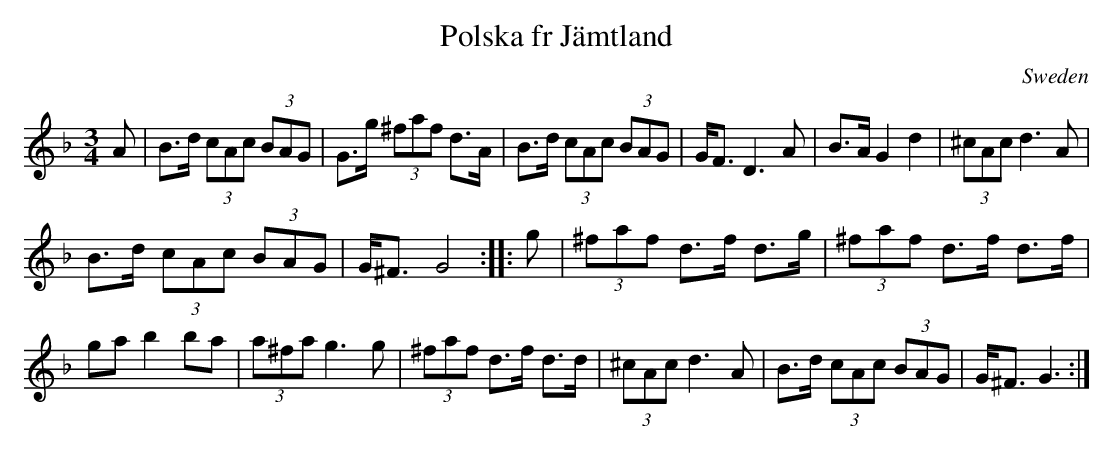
X:1
T:Polska fr Jämtland
M:3/4
O:Sweden
K:G dorian
A|\
B>d (3cAc (3BAG|G>g (3^faf d>A |\
B>d (3cAc (3BAG|G<F D3A|B>A G2d2|(3^cAc d3A|
B>d (3cAc (3BAG|G<^F G4 :: g|\
(3^faf d>f d>g|(3^faf d>f d>f|
ga b2ba|(3a^fa g3g|\
(3^faf d>f d>d|(3^cAc d3A|\
B>d (3cAc (3BAG|G<^F G3 :|
